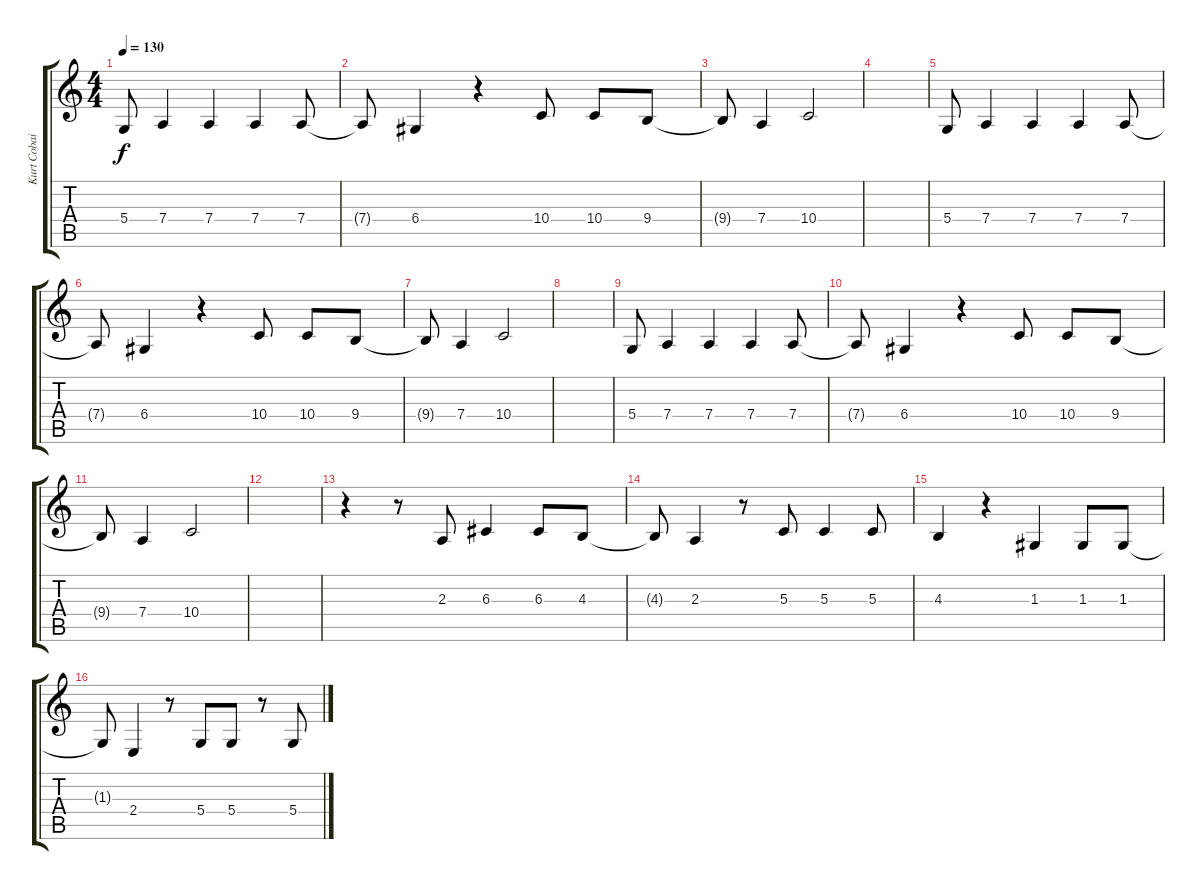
\track ("Kurt Cobain (Vocals)" "Kurt Cobai") {instrument altosax}
\staff {score tabs}
\tuning (E4 B3 G3 D3 A2 E2) {hide}
\ts (4 4)
\tempo 130
\clef g2
\ks c
5.4.8{dy f} 7.4.4 7.4.4 7.4.4 7.4.8 |
7.4{t}.8 6.4.4 r.4 10.4.8 10.4.8 9.4.8 |
9.4{t}.8 7.4.4 10.4.2 |
|
5.4.8 7.4.4 7.4.4 7.4.4 7.4.8 |
7.4{t}.8 6.4.4 r.4 10.4.8 10.4.8 9.4.8 |
9.4{t}.8 7.4.4 10.4.2 |
|
5.4.8 7.4.4 7.4.4 7.4.4 7.4.8 |
7.4{t}.8 6.4.4 r.4 10.4.8 10.4.8 9.4.8 |
9.4{t}.8 7.4.4 10.4.2 |
|
r.4 r.8 2.3.8 6.3.4 6.3.8 4.3.8 |
4.3{t}.8 2.3.4 r.8 5.3.8 5.3.4 5.3.8 |
4.3.4 r.4 1.3.4 1.3.8 1.3.8 |
1.3{t}.8 2.4.4 r.8 5.4.8 5.4.8 r.8 5.4.8
